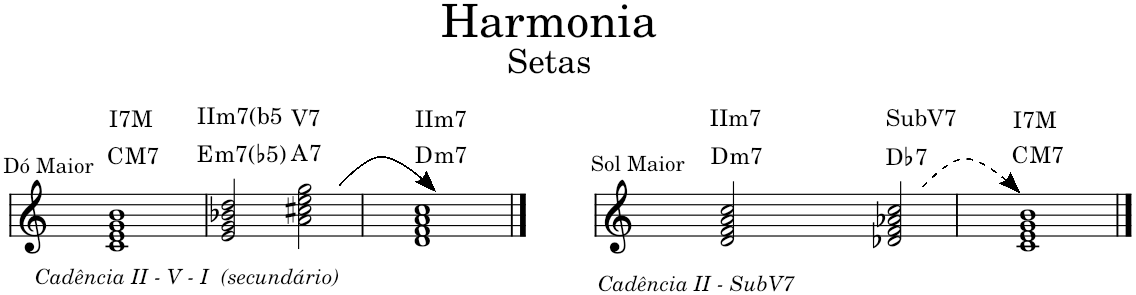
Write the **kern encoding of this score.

**kern	**harte
*part1	*part1
*staff1	*
*I"Piano	*
*I'Pno.	*
*clefG2	*
*k[]	*
=1	=1
!LO:TX:a:t=Dó Maior	!
!LO:TX:b:i:t=Cadência II - V - I  (secundário)	!LO:H:n=1:kt=I7M
!	!LO:H:n=2:kt=M7
1c 1e 1g 1b	N C:maj7
=2	=2
!	!LO:H:n=1:kt=IIm7(b5
!	!LO:H:n=2:kt=m7(b5)
2e/ 2g/ 2b-X/ 2dd/	N E:hdim7
!	!LO:H:n=1:kt=V7
!	!LO:H:n=2:kt=7
2a\ 2cc#X\ 2ee\ 2gg\	N A:7
=3	=3
!	!LO:H:n=1:kt=m7
!	!LO:H:n=2:kt=IIm7
1d 1f 1a 1cc	D:min7 N
==4	==4
!LO:TX:a:t=Sol Maior	!
!LO:TX:b:i:t=Cadência II - SubV7	!LO:H:n=1:kt=m7
!	!LO:H:n=2:kt=IIm7
2d/ 2f/ 2a/ 2cc/	D:min7 N
!	!LO:H:n=1:kt=SubV7
!	!LO:H:n=2:kt=7
2d-X/ 2f/ 2a-X/ 2cc/	N Db:7
=5	=5
!	!LO:H:n=1:kt=I7M
!	!LO:H:n=2:kt=M7
1c 1e 1g 1b	N C:maj7
==	==
*-	*-
